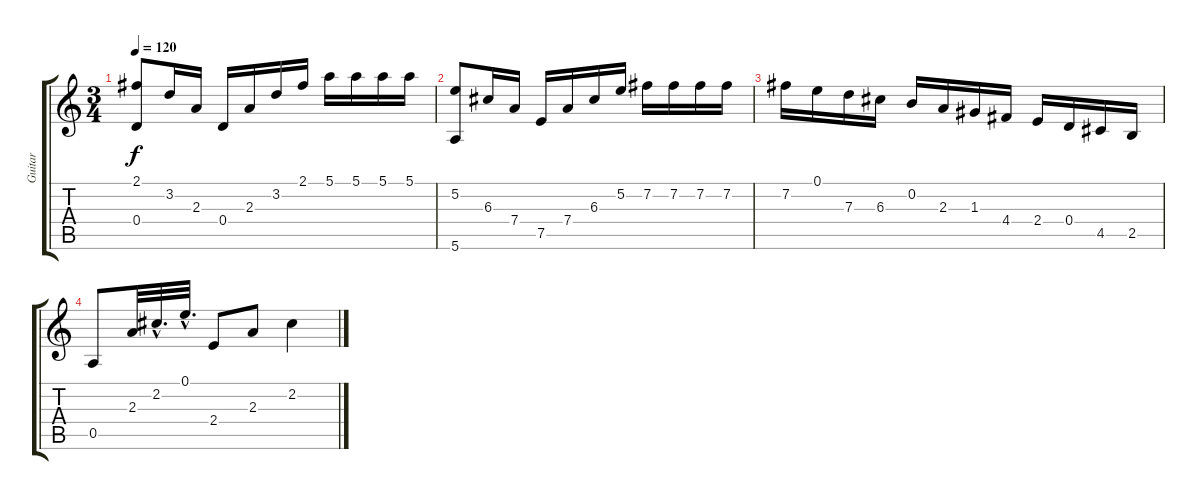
\track ("Guitar" "Guitar") {instrument acousticguitarsteel}
\staff {score tabs}
\tuning (E4 B3 G3 D3 A2 E2) {hide}
\ts (3 4)
\tempo 120
\clef g2
\ks c
(2.1 0.4).8{dy f} 3.2.16 2.3.16 0.4.16 2.3.16 3.2.16 2.1.16 5.1.16 5.1.16 5.1.16 5.1.16 |
(5.2 5.6).8 6.3.16 7.4.16 7.5.16 7.4.16 6.3.16 5.2.16 7.2.16 7.2.16 7.2.16 7.2.16 |
7.2.16 0.1.16 7.3.16 6.3.16 0.2.16 2.3.16 1.3.16 4.4.16 2.4.16 0.4.16 4.5.16 2.5.16 |
0.5.8 2.3.32 2.2{hac}.32{d} 0.1{hac}.32{d} 2.4.8 2.3.8 2.2.4
